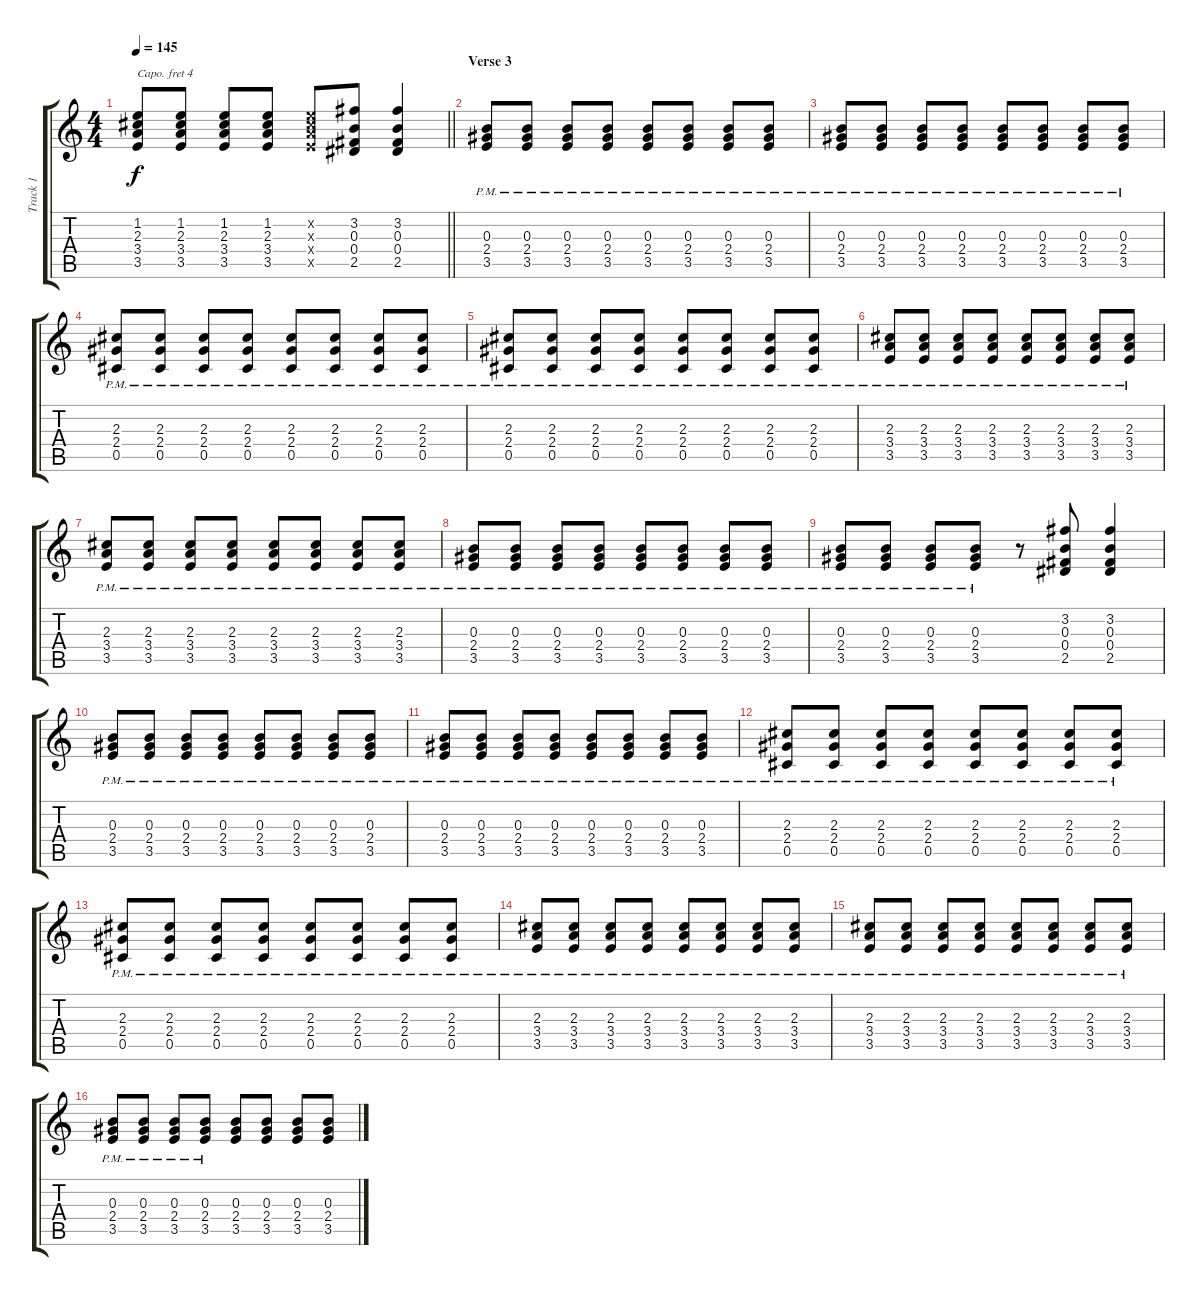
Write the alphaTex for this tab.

\track ("Track 1" "Track 1") {instrument overdrivenguitar}
\staff {score tabs}
\capo 4
\tuning (E4 B3 G3 D3 A2 E2) {hide}
\ts (4 4)
\tempo 145
\clef g2
\barLineRight lightlight
\ks c
(1.2 2.3 3.4 3.5).8{dy f} (1.2 2.3 3.4 3.5).8 (1.2 2.3 3.4 3.5).8 (1.2 2.3 3.4 3.5).8 (1.2{x} 2.3{x} 3.4{x} 3.5{x}).8 (3.2 0.3 0.4 2.5).8 (3.2 0.3 0.4 2.5).4 |
\section ("" "Verse 3")
(0.3{pm} 2.4{pm} 3.5{pm}).8 (0.3{pm} 2.4{pm} 3.5{pm}).8 (0.3{pm} 2.4{pm} 3.5{pm}).8 (0.3{pm} 2.4{pm} 3.5{pm}).8 (0.3{pm} 2.4{pm} 3.5{pm}).8 (0.3{pm} 2.4{pm} 3.5{pm}).8 (0.3{pm} 2.4{pm} 3.5{pm}).8 (0.3{pm} 2.4{pm} 3.5{pm}).8 |
(0.3{pm} 2.4{pm} 3.5{pm}).8 (0.3{pm} 2.4{pm} 3.5{pm}).8 (0.3{pm} 2.4{pm} 3.5{pm}).8 (0.3{pm} 2.4{pm} 3.5{pm}).8 (0.3{pm} 2.4{pm} 3.5{pm}).8 (0.3{pm} 2.4{pm} 3.5{pm}).8 (0.3{pm} 2.4{pm} 3.5{pm}).8 (0.3{pm} 2.4{pm} 3.5{pm}).8 |
(2.3{pm} 2.4{pm} 0.5{pm}).8 (2.3{pm} 2.4{pm} 0.5{pm}).8 (2.3{pm} 2.4{pm} 0.5{pm}).8 (2.3{pm} 2.4{pm} 0.5{pm}).8 (2.3{pm} 2.4{pm} 0.5{pm}).8 (2.3{pm} 2.4{pm} 0.5{pm}).8 (2.3{pm} 2.4{pm} 0.5{pm}).8 (2.3{pm} 2.4{pm} 0.5{pm}).8 |
(2.3{pm} 2.4{pm} 0.5{pm}).8 (2.3{pm} 2.4{pm} 0.5{pm}).8 (2.3{pm} 2.4{pm} 0.5{pm}).8 (2.3{pm} 2.4{pm} 0.5{pm}).8 (2.3{pm} 2.4{pm} 0.5{pm}).8 (2.3{pm} 2.4{pm} 0.5{pm}).8 (2.3{pm} 2.4{pm} 0.5{pm}).8 (2.3{pm} 2.4{pm} 0.5{pm}).8 |
(2.3{pm} 3.4{pm} 3.5{pm}).8 (2.3{pm} 3.4{pm} 3.5{pm}).8 (2.3{pm} 3.4{pm} 3.5{pm}).8 (2.3{pm} 3.4{pm} 3.5{pm}).8 (2.3{pm} 3.4{pm} 3.5{pm}).8 (2.3{pm} 3.4{pm} 3.5{pm}).8 (2.3{pm} 3.4{pm} 3.5{pm}).8 (2.3{pm} 3.4{pm} 3.5{pm}).8 |
(2.3{pm} 3.4{pm} 3.5{pm}).8 (2.3{pm} 3.4{pm} 3.5{pm}).8 (2.3{pm} 3.4{pm} 3.5{pm}).8 (2.3{pm} 3.4{pm} 3.5{pm}).8 (2.3{pm} 3.4{pm} 3.5{pm}).8 (2.3{pm} 3.4{pm} 3.5{pm}).8 (2.3{pm} 3.4{pm} 3.5{pm}).8 (2.3{pm} 3.4{pm} 3.5{pm}).8 |
(0.3{pm} 2.4{pm} 3.5{pm}).8 (0.3{pm} 2.4{pm} 3.5{pm}).8 (0.3{pm} 2.4{pm} 3.5{pm}).8 (0.3{pm} 2.4{pm} 3.5{pm}).8 (0.3{pm} 2.4{pm} 3.5{pm}).8 (0.3{pm} 2.4{pm} 3.5{pm}).8 (0.3{pm} 2.4{pm} 3.5{pm}).8 (0.3{pm} 2.4{pm} 3.5{pm}).8 |
(0.3{pm} 2.4{pm} 3.5{pm}).8 (0.3{pm} 2.4{pm} 3.5{pm}).8 (0.3{pm} 2.4{pm} 3.5{pm}).8 (0.3 2.4{pm} 3.5{pm}).8 r.8 (3.2 0.3 0.4 2.5).8 (3.2 0.3 0.4 2.5).4 |
(0.3{pm} 2.4{pm} 3.5{pm}).8 (0.3{pm} 2.4{pm} 3.5{pm}).8 (0.3{pm} 2.4{pm} 3.5{pm}).8 (0.3{pm} 2.4{pm} 3.5{pm}).8 (0.3{pm} 2.4{pm} 3.5{pm}).8 (0.3{pm} 2.4{pm} 3.5{pm}).8 (0.3{pm} 2.4{pm} 3.5{pm}).8 (0.3{pm} 2.4{pm} 3.5{pm}).8 |
(0.3{pm} 2.4{pm} 3.5{pm}).8 (0.3{pm} 2.4{pm} 3.5{pm}).8 (0.3{pm} 2.4{pm} 3.5{pm}).8 (0.3{pm} 2.4{pm} 3.5{pm}).8 (0.3{pm} 2.4{pm} 3.5{pm}).8 (0.3{pm} 2.4{pm} 3.5{pm}).8 (0.3{pm} 2.4{pm} 3.5{pm}).8 (0.3{pm} 2.4{pm} 3.5{pm}).8 |
(2.3{pm} 2.4{pm} 0.5{pm}).8 (2.3{pm} 2.4{pm} 0.5{pm}).8 (2.3{pm} 2.4{pm} 0.5{pm}).8 (2.3{pm} 2.4{pm} 0.5{pm}).8 (2.3{pm} 2.4{pm} 0.5{pm}).8 (2.3{pm} 2.4{pm} 0.5{pm}).8 (2.3{pm} 2.4{pm} 0.5{pm}).8 (2.3{pm} 2.4{pm} 0.5{pm}).8 |
(2.3{pm} 2.4{pm} 0.5{pm}).8 (2.3{pm} 2.4{pm} 0.5{pm}).8 (2.3{pm} 2.4{pm} 0.5{pm}).8 (2.3{pm} 2.4{pm} 0.5{pm}).8 (2.3{pm} 2.4{pm} 0.5{pm}).8 (2.3{pm} 2.4{pm} 0.5{pm}).8 (2.3{pm} 2.4{pm} 0.5{pm}).8 (2.3{pm} 2.4{pm} 0.5{pm}).8 |
(2.3{pm} 3.4{pm} 3.5{pm}).8 (2.3{pm} 3.4{pm} 3.5{pm}).8 (2.3{pm} 3.4{pm} 3.5{pm}).8 (2.3{pm} 3.4{pm} 3.5{pm}).8 (2.3{pm} 3.4{pm} 3.5{pm}).8 (2.3{pm} 3.4{pm} 3.5{pm}).8 (2.3{pm} 3.4{pm} 3.5{pm}).8 (2.3{pm} 3.4{pm} 3.5{pm}).8 |
(2.3{pm} 3.4{pm} 3.5{pm}).8 (2.3{pm} 3.4{pm} 3.5{pm}).8 (2.3{pm} 3.4{pm} 3.5{pm}).8 (2.3{pm} 3.4{pm} 3.5{pm}).8 (2.3{pm} 3.4{pm} 3.5{pm}).8 (2.3{pm} 3.4{pm} 3.5{pm}).8 (2.3{pm} 3.4{pm} 3.5{pm}).8 (2.3{pm} 3.4{pm} 3.5{pm}).8 |
(0.3{pm} 2.4{pm} 3.5{pm}).8 (0.3{pm} 2.4{pm} 3.5{pm}).8 (0.3{pm} 2.4{pm} 3.5{pm}).8 (0.3{pm} 2.4{pm} 3.5{pm}).8 (0.3 2.4 3.5).8 (0.3 2.4 3.5).8 (0.3 2.4 3.5).8 (0.3 2.4 3.5).8
